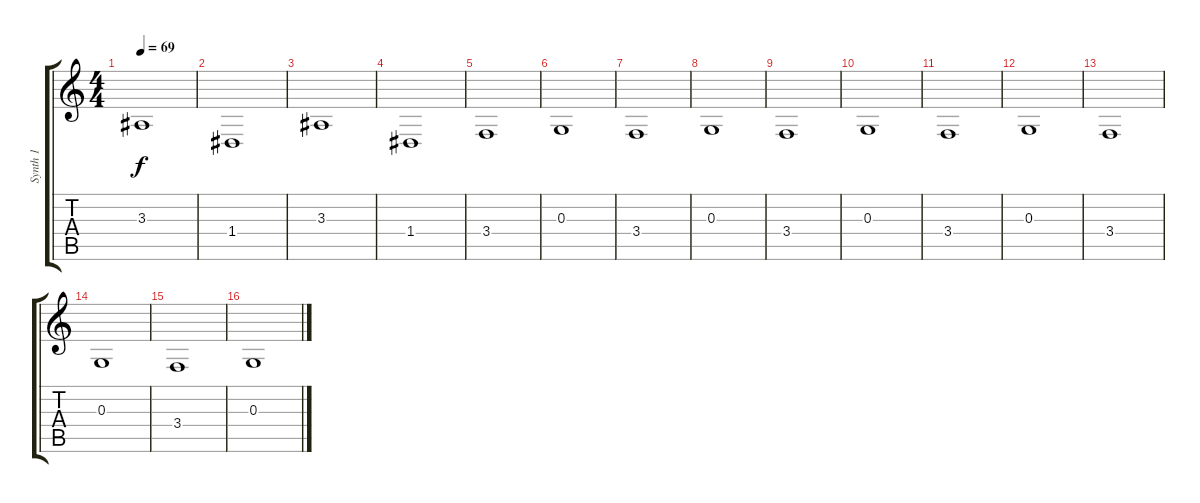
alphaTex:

\track ("Synth 1" "Synth 1") {instrument synthbrass2}
\staff {score tabs}
\tuning (E4 B3 G3 D3 A2 E2) {hide}
\ts (4 4)
\tempo 69
\clef g2
\ks c
3.3.1{dy f} |
1.4.1 |
3.3.1 |
1.4.1 |
3.4.1 |
0.3.1 |
3.4.1 |
0.3.1 |
3.4.1 |
0.3.1 |
3.4.1 |
0.3.1 |
3.4.1 |
0.3.1 |
3.4.1 |
0.3.1
